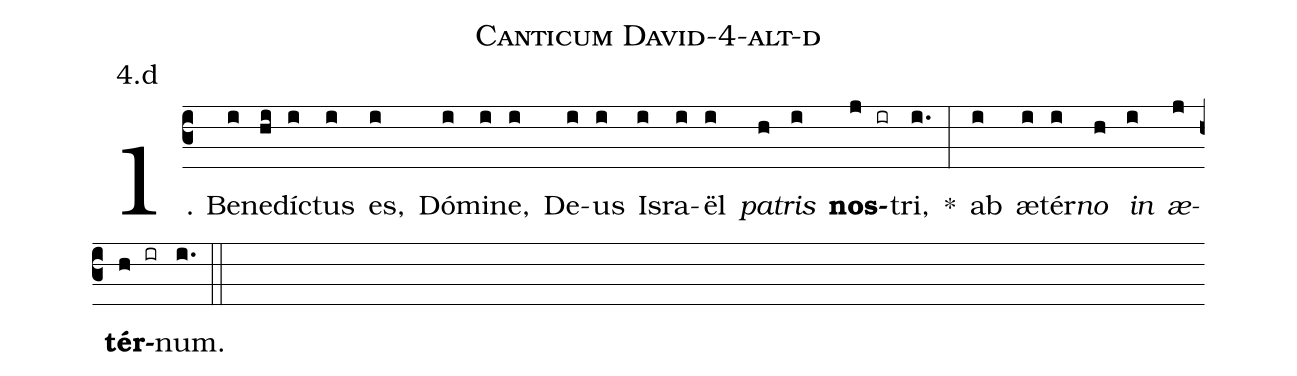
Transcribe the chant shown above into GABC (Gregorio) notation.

name: Canticum David-4-alt-d;
annotation: 4.d;
%%
(c3)1. Be(i)ne(hi)díc(i)tus(i) es,(i) Dó(i)mi(i)ne,(i) De(i)us(i) Is(i)ra(i)ël(i) <i>pa</i>(h)<i>tris</i>(i) <b>nos</b>(j ir)tri,(i.) *(:) ab(i) æ(i)tér(i)<i>no</i>(h) <i>in</i>(i) <i>æ</i>(j)<b>tér</b>(h ir)num.(i.) (::)
